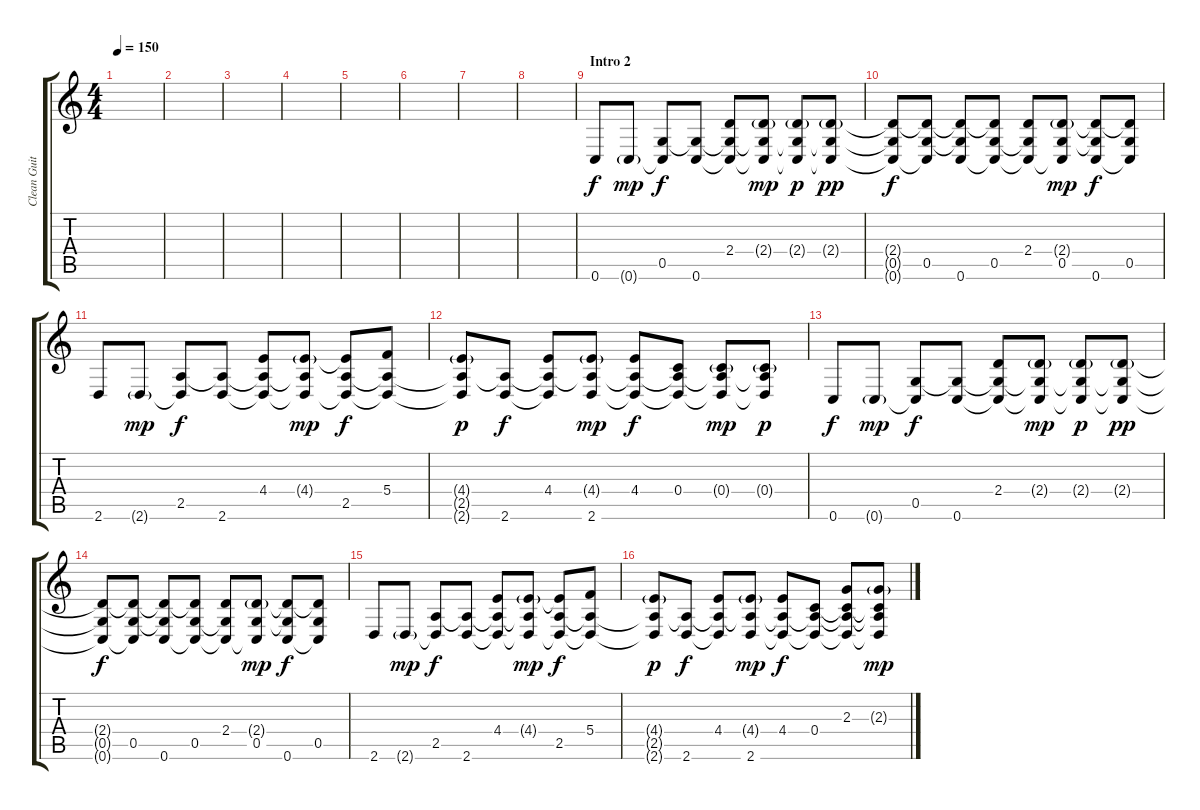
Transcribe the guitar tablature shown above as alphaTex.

\track ("Clean Guitar 1" "Clean Guit") {instrument electricguitarclean}
\staff {score tabs}
\tuning (D4 A3 F3 C3 G2 C2) {hide}
\ts (4 4)
\tempo 150
\clef g2
\ks c
|
|
|
|
|
|
|
|
\section ("" "Intro 2")
0.6.8{dy f} 0.6{g}.8{dy mp} (0.5 0.6{t}).8{dy f} (0.5{t} 0.6).8 (2.4 0.5{t} 0.6{t}).8 (2.4{g} 0.5{t} 0.6{t}).8{dy mp} (2.4{g} 0.5{t} 0.6{t}).8{dy p} (2.4{g} 0.5{t} 0.6{t}).8{dy pp} |
(2.4{t} 0.5{t} 0.6{t}).8{dy f} (2.4{t} 0.5 0.6{t}).8 (2.4{t} 0.5{t} 0.6).8 (2.4{t} 0.5 0.6{t}).8 (2.4 0.5{t} 0.6{t}).8 (2.4{g} 0.5 0.6{t}).8{dy mp} (2.4{t} 0.5{t} 0.6).8{dy f} (2.4{t} 0.5 0.6{t}).8 |
2.6.8 2.6{g}.8{dy mp} (2.5 2.6{t}).8{dy f} (2.5{t} 2.6).8 (4.4 2.5{t} 2.6{t}).8 (4.4{g} 2.5{t} 2.6{t}).8{dy mp} (4.4{t} 2.5 2.6{t}).8{dy f} (5.4 2.5{t} 2.6{t}).8 |
(4.4{g} 2.5{t} 2.6{t}).8{dy p} (2.5{t} 2.6).8{dy f} (4.4 2.5{t} 2.6{t}).8 (4.4{g} 2.5{t} 2.6).8{dy mp} (4.4 2.5{t} 2.6{t}).8{dy f} (0.4 2.5{t} 2.6{t}).8 (0.4{g} 2.5{t} 2.6{t}).8{dy mp} (0.4{g} 2.5{t} 2.6{t}).8{dy p} |
0.6.8{dy f} 0.6{g}.8{dy mp} (0.5 0.6{t}).8{dy f} (0.5{t} 0.6).8 (2.4 0.5{t} 0.6{t}).8 (2.4{g} 0.5{t} 0.6{t}).8{dy mp} (2.4{g} 0.5{t} 0.6{t}).8{dy p} (2.4{g} 0.5{t} 0.6{t}).8{dy pp} |
(2.4{t} 0.5{t} 0.6{t}).8{dy f} (2.4{t} 0.5 0.6{t}).8 (2.4{t} 0.5{t} 0.6).8 (2.4{t} 0.5 0.6{t}).8 (2.4 0.5{t} 0.6{t}).8 (2.4{g} 0.5 0.6{t}).8{dy mp} (2.4{t} 0.5{t} 0.6).8{dy f} (2.4{t} 0.5 0.6{t}).8 |
2.6.8 2.6{g}.8{dy mp} (2.5 2.6{t}).8{dy f} (2.5{t} 2.6).8 (4.4 2.5{t} 2.6{t}).8 (4.4{g} 2.5{t} 2.6{t}).8{dy mp} (4.4{t} 2.5 2.6{t}).8{dy f} (5.4 2.5{t} 2.6{t}).8 |
(4.4{g} 2.5{t} 2.6{t}).8{dy p} (2.5{t} 2.6).8{dy f} (4.4 2.5{t} 2.6{t}).8 (4.4{g} 2.5{t} 2.6).8{dy mp} (4.4 2.5{t} 2.6{t}).8{dy f} (0.4 2.5{t} 2.6{t}).8 (2.3 0.4{t} 2.5{t} 2.6{t}).8 (2.3{g} 0.4{t} 2.5{t} 2.6{t}).8{dy mp}
